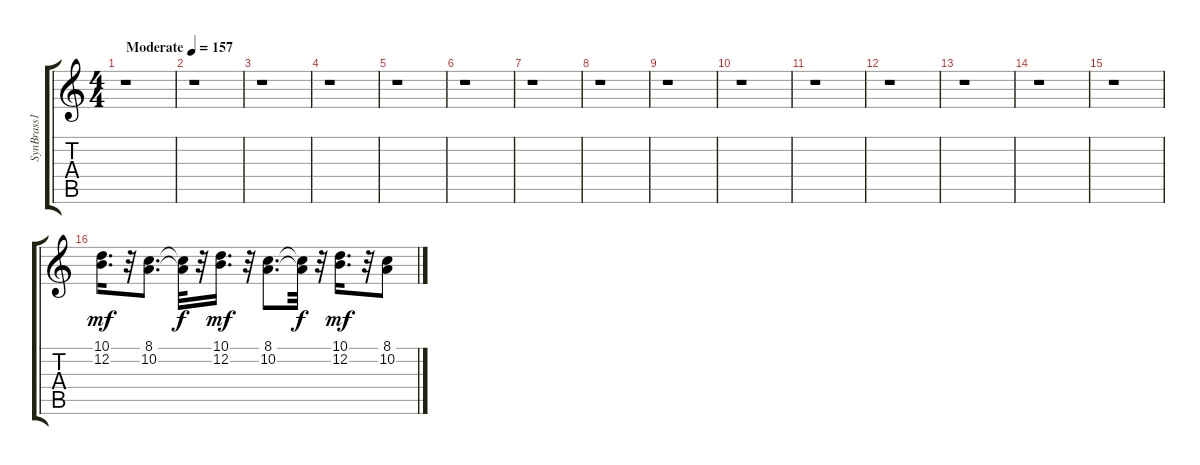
\track ("SynBrass1           " "SynBrass1 ") {instrument synthbrass1}
\staff {score tabs}
\tuning (E4 B3 G3 D3 A2 E2) {hide}
\ts (4 4)
\tempo (157 "Moderate")
\clef g2
\ks c
r.1{dy mf instrument synthbrass1} |
r.1 |
r.1 |
r.1 |
r.1 |
r.1 |
r.1 |
r.1 |
r.1 |
r.1 |
r.1 |
r.1 |
r.1 |
r.1 |
r.1 |
(10.1 12.2).16{d instrument synthbrass1} r.32 (8.1 10.2).8{d} (8.1{t} 10.2{t}).32{dy f} r.32 (10.1 12.2).16{d dy mf} r.32 (8.1 10.2).8{d} (8.1{t} 10.2{t}).32{dy f} r.32 (10.1 12.2).16{d dy mf} r.32 (8.1 10.2).8
